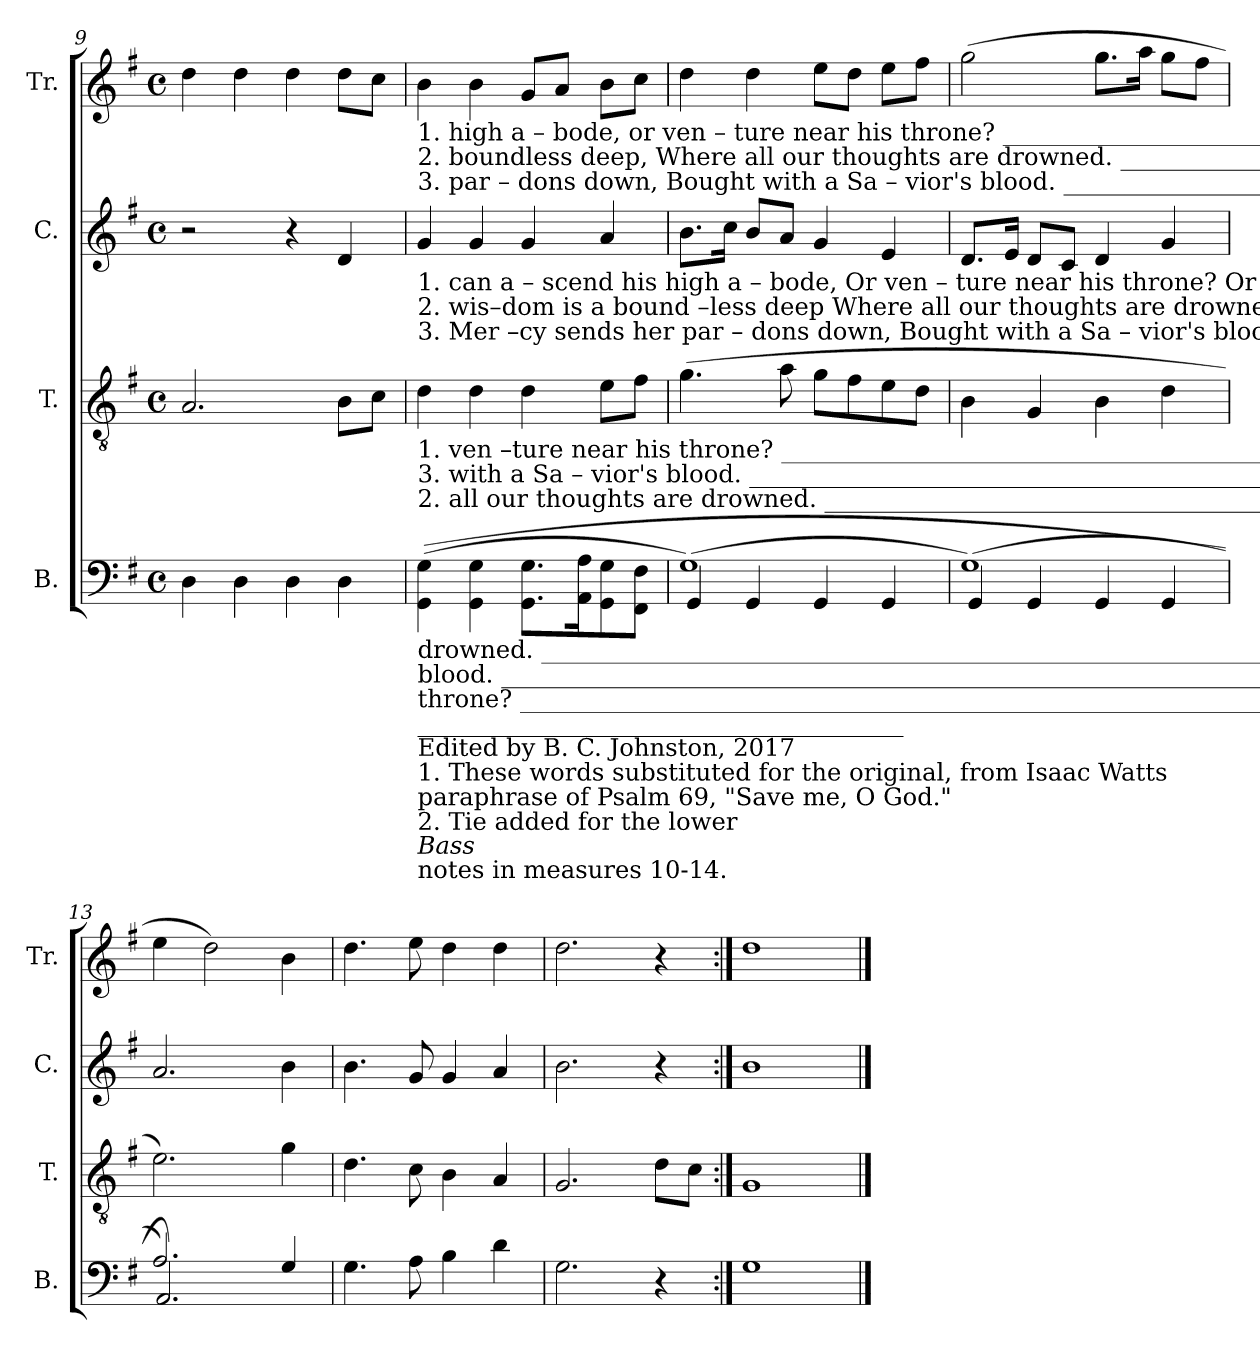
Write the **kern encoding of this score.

**kern	**kern	**kern	**kern
*part4	*part3	*part2	*part1
*staff4	*staff3	*staff2	*staff1
*I"B.	*I"T.	*I"C.	*I"Tr.
*I'B.	*I'T.	*I'C.	*I'Tr.
*clefF4	*clefGv2	*clefG2	*clefG2
*k[f#]	*k[f#]	*k[f#]	*k[f#]
*M4/4	*M4/4	*M4/4	*M4/4
*met(c)	*met(c)	*met(c)	*met(c)
=9	=9	=9	=9
4D\	2.A/	2r	4dd\
4D\	.	.	4dd\
4D\	.	4r	4dd\
4D\	8B\L	4d/	8dd\L
.	8c\J	.	8cc\J
!!LO:LB:g=z
=10	=10	=10	=10
!	!	!	!LO:TX:b:t=1.  high  a  –  bode,   or         ven    –   ture     near      his         throne? ___________________________      Or    ven–ture  near his   throne?
!	!	!	!LO:TX:b:t=2.   boundless  deep,  Where   all         our   thoughts  are      drowned. ___________________________  Where all our thoughts are drowned.
!	!	!	!LO:TX:b:t=3.   par – dons down,  Bought  with       a       Sa    –   vior's      blood. ______________________________  Bought  with  a   Sa–vior's  blood.
!	!	!LO:TX:b:t=1. can  a – scend     his         high      a    –   bode,      Or          ven   –   ture     near       his       throne?       Or    ven–ture  near  his  throne?	!
!	!	!LO:TX:b:t=2. wis–dom  is         a            bound –less     deep      Where    all         our    thoughts   are   drowned.  Where all our thoughts are drowned.	!
!	!	!LO:TX:b:t=3. Mer –cy  sends   her         par  –   dons    down,    Bought    with       a       Sa     –    vior's     blood.    Bought  with   a   Sa – vior's   blood.	!
!	!LO:TX:b:t=1. ven –ture  near    his        throne? ______________________________________________________    Or      venture   near   his  throne?     Who	!	!
!	!LO:TX:b:t=3. with   a   Sa     –   vior's      blood. ______________________________________________________    Bought  with   a  Sa –vior's  blood.      While	!	!
!	!LO:TX:b:t=2. all  our  thoughts  are       drowned.  _________________________________________________     Where all our thoughts are drowned.      His	!	!
!LO:TX:b:t=drowned. _______________________________________________________________________	!	!	!
!LO:TX:b:t=blood.  _________________________________________________________________________	!	!	!
!LO:TX:b:t=throne? ________________________________________________________________________	!	!	!
!LO:TX:b:t=________________________________________	!	!	!
!LO:TX:b:t=Edited by B. C. Johnston, 2017	!	!	!
!LO:TX:b:t=1. These words substituted for the original, from Isaac Watts	!	!	!
!LO:TX:b:t=paraphrase of Psalm 69, "Save me, O God."	!	!	!
!LO:TX:b:t=2. Tie added for the lower	!	!	!
!LO:TX:b:i:t=Bass	!	!	!
!LO:TX:b:t=notes in measures 10-14.	!	!	!
((4GG\ 4G\	4d\	4g/	4b\
4GG\ 4G\	4d\	4g/	4b\
8.GG\ 8.G\L	4d\	4g/	8g/L
.	.	.	8a/J
16AA\ 16A\K	.	.	.
8GG\ 8G\	8e\L	4a/	8b\L
8FF#\ 8F#\J	8f#\J	.	8cc\J
=11	=11	=11	=11
*^	*	*	*
(1G)	4GG/	(4.g\	8.b\L	4dd\
.	.	.	16cc\Jk	.
.	4GG/	.	8b/L	4dd\
.	.	8a\	8a/J	.
.	4GG/	8g\L	4g/	8ee\L
.	.	8f#\	.	8dd\J
.	4GG/	8e\	4e/	8ee\L
.	.	8d\J	.	8ff#\J
=12	=12	=12	=12	=12
(1G)	4GG/	4B\	8.d/L	(2gg\
.	.	.	16e/Jk	.
.	4GG/	4G/	8d/L	.
.	.	.	8c/J	.
.	4GG/	4B\	4d/	8.gg\L
.	.	.	.	16aa\Jk
.	4GG/	4d\	4g/	8gg\L
.	.	.	.	8ff#\J
=13	=13	=13	=13	=13
2.A/)	2.AA/)	2.e\)	2.a/	4ee\
.	.	.	.	2dd\)
4G/	4ryy	4g\	4b\	4b\
*v	*v	*	*	*
=14	=14	=14	=14
4.G\	4.d\	4.b\	4.dd\
8A\	8c\	8g/	8ee\
4B\	4B\	4g/	4dd\
4d\	4A/	4a/	4dd\
=15	=15	=15	=15
2.G\	2.G/	2.b\	2.dd\
4r	8d\L	4r	4r
.	8c\J	.	.
=16:|!	=16:|!	=16:|!	=16:|!
1G	1G	1b	1dd
==	==	==	==
*-	*-	*-	*-
